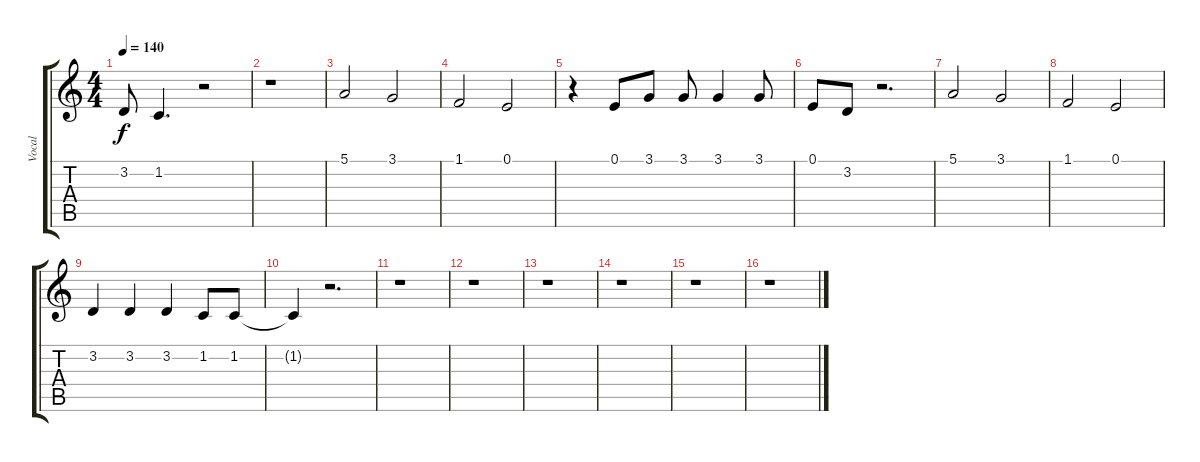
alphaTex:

\track ("Vocal" "Vocal") {instrument stringensemble1}
\staff {score tabs}
\tuning (E4 B3 G3 D3 A2 E2) {hide}
\ts (4 4)
\tempo 140
\clef g2
\ks c
3.2.8{dy f} 1.2.4{d} r.2 |
r.1 |
5.1.2 3.1.2 |
1.1.2 0.1.2 |
r.4 0.1.8 3.1.8 3.1.8 3.1.4 3.1.8 |
0.1.8 3.2.8 r.2{d} |
5.1.2 3.1.2 |
1.1.2 0.1.2 |
3.2.4 3.2.4 3.2.4 1.2.8 1.2.8 |
1.2{t}.4 r.2{d} |
r.1 |
r.1 |
r.1 |
r.1 |
r.1 |
r.1
